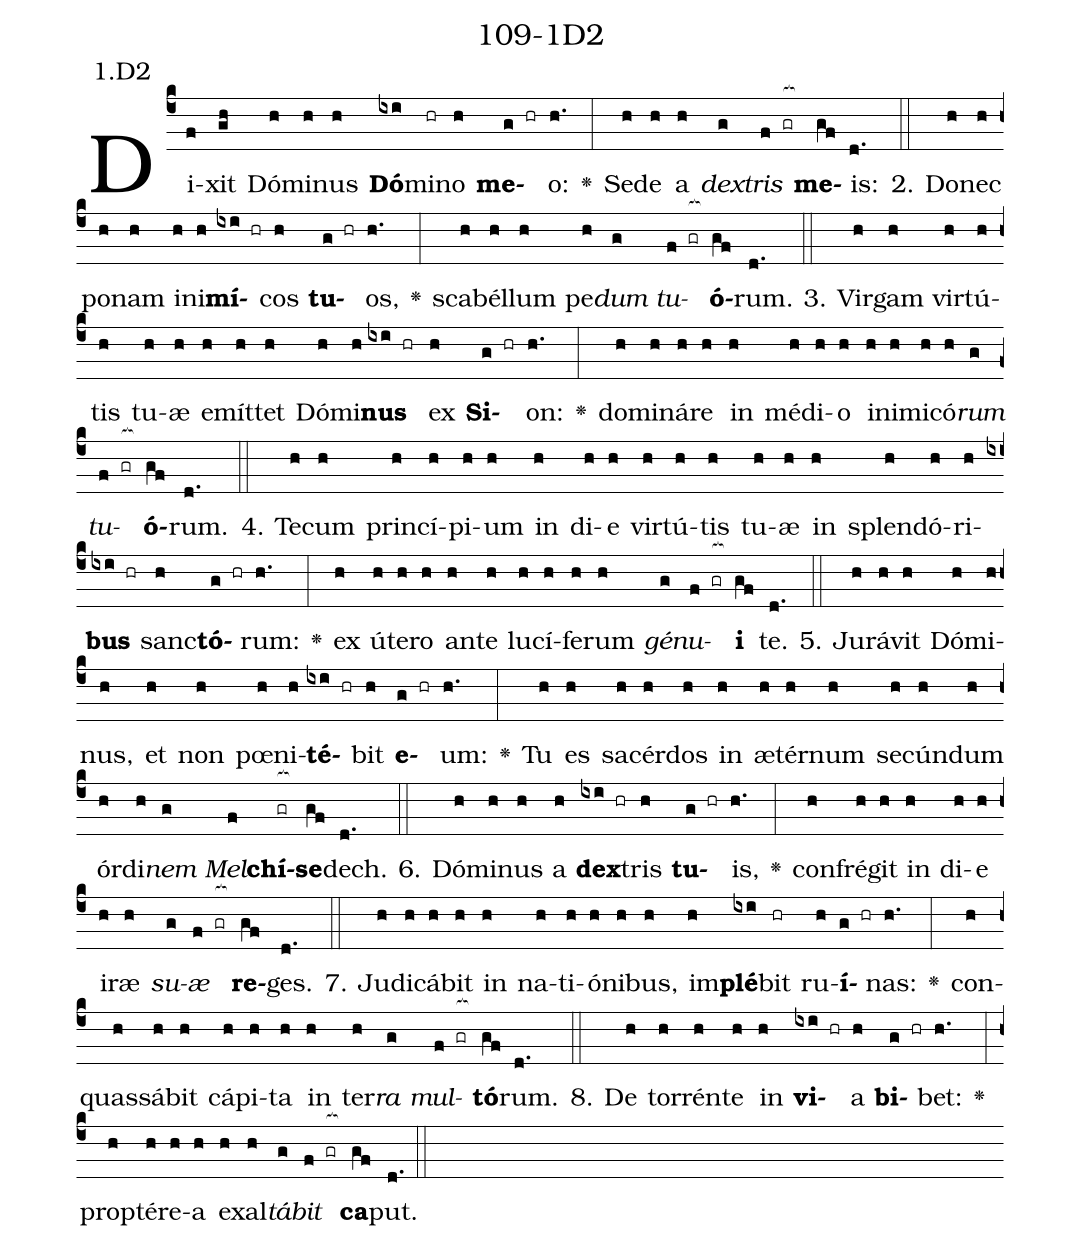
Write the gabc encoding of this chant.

name: 109-1D2;
annotation: 1.D2;
%%
(c4)Di(f)xit(gh) Dó(h)mi(h)nus(h) <b>Dó</b>(ixi)mi(hr)no(h) <b>me</b>(g hr)o:(h.) <v>\greheightstar</v>(:) Se(h)de(h) a(h) <i>dex</i>(g)<i>tris</i>(f gr[ocb:1{]) <b>me</b>(gf[ocb:0}])is:(d.) (::)
2. Do(h)nec(h) po(h)nam(h) in(h)i(h)<b>mí</b>(ixi hr)cos(h) <b>tu</b>(g hr)os,(h.) <v>\greheightstar</v>(:) sca(h)bél(h)lum(h) pe(h)<i>dum</i>(g) <i>tu</i>(f gr[ocb:1{])<b>ó</b>(gf[ocb:0}])rum.(d.) (::)
3. Vir(h)gam(h) vir(h)tú(h)tis(h) tu(h)æ(h) e(h)mít(h)tet(h) Dó(h)mi(h)<b>nus</b>(ixi hr) ex(h) <b>Si</b>(g hr)on:(h.) <v>\greheightstar</v>(:) do(h)mi(h)ná(h)re(h) in(h) mé(h)di(h)o(h) in(h)i(h)mi(h)có(h)<i>rum</i>(g) <i>tu</i>(f gr[ocb:1{])<b>ó</b>(gf[ocb:0}])rum.(d.) (::)
4. Te(h)cum(h) prin(h)cí(h)pi(h)um(h) in(h) di(h)e(h) vir(h)tú(h)tis(h) tu(h)æ(h) in(h) splen(h)dó(h)ri(h)<b>bus</b>(ixi hr) sanc(h)<b>tó</b>(g hr)rum:(h.) <v>\greheightstar</v>(:) ex(h) ú(h)te(h)ro(h) an(h)te(h) lu(h)cí(h)fe(h)rum(h) <i>gé</i>(g)<i>nu</i>(f gr[ocb:1{])<b>i</b>(gf[ocb:0}]) te.(d.) (::)
5. Ju(h)rá(h)vit(h) Dó(h)mi(h)nus,(h) et(h) non(h) pœ(h)ni(h)<b>té</b>(ixi hr)bit(h) <b>e</b>(g hr)um:(h.) <v>\greheightstar</v>(:) Tu(h) es(h) sa(h)cér(h)dos(h) in(h) æ(h)tér(h)num(h) se(h)cún(h)dum(h) ór(h)di(h)<i>nem</i>(g) <i>Mel</i>(f)<b>chí</b>(gr[ocb:1{])<b>se</b>(gf[ocb:0}])dech.(d.) (::)
6. Dó(h)mi(h)nus(h) a(h) <b>dex</b>(ixi hr)tris(h) <b>tu</b>(g hr)is,(h.) <v>\greheightstar</v>(:) con(h)fré(h)git(h) in(h) di(h)e(h) i(h)ræ(h) <i>su</i>(g)<i>æ</i>(f gr[ocb:1{]) <b>re</b>(gf[ocb:0}])ges.(d.) (::)
7. Ju(h)di(h)cá(h)bit(h) in(h) na(h)ti(h)ó(h)ni(h)bus,(h) im(h)<b>plé</b>(ixi)bit(hr) ru(h)<b>í</b>(g hr)nas:(h.) <v>\greheightstar</v>(:) con(h)quas(h)sá(h)bit(h) cá(h)pi(h)ta(h) in(h) ter(h)<i>ra</i>(g) <i>mul</i>(f gr[ocb:1{])<b>tó</b>(gf[ocb:0}])rum.(d.) (::)
8. De(h) tor(h)rén(h)te(h) in(h) <b>vi</b>(ixi hr)a(h) <b>bi</b>(g hr)bet:(h.) <v>\greheightstar</v>(:) prop(h)tér(h)e(h)a(h) ex(h)al(h)<i>tá</i>(g)<i>bit</i>(f gr[ocb:1{]) <b>ca</b>(gf[ocb:0}])put.(d.) (::)
